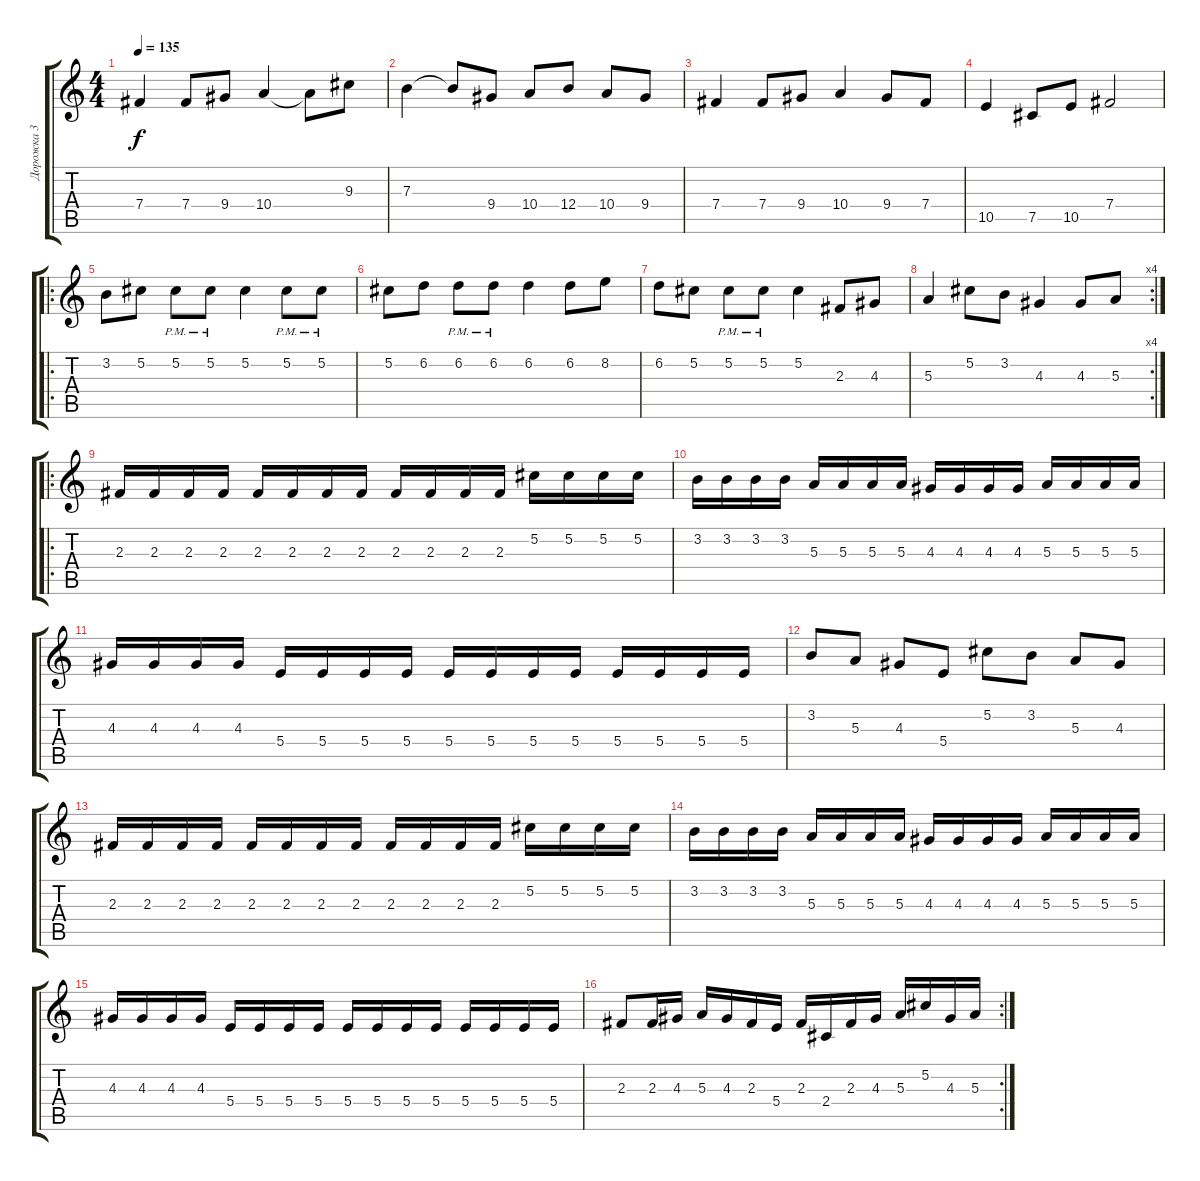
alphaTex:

\track ("Дорожка 3" "Дорожка 3") {instrument overdrivenguitar}
\staff {score tabs}
\tuning (Db4 Ab3 E3 B2 Gb2 Db2) {hide}
\ts (4 4)
\tempo 135
\clef g2
\ks c
7.4.4{dy f} 7.4.8 9.4.8 10.4.4 10.4{t}.8 9.3.8 |
7.3.4 7.3{t}.8 9.4.8 10.4.8 12.4.8 10.4.8 9.4.8 |
7.4.4 7.4.8 9.4.8 10.4.4 9.4.8 7.4.8 |
10.5.4 7.5.8 10.5.8 7.4.2 |
\ro
3.2.8 5.2.8 5.2{pm}.8 5.2{pm}.8 5.2.4 5.2{pm}.8 5.2{pm}.8 |
5.2.8 6.2.8 6.2{pm}.8 6.2{pm}.8 6.2.4 6.2.8 8.2.8 |
6.2.8 5.2.8 5.2{pm}.8 5.2{pm}.8 5.2.4 2.3.8 4.3.8 |
\rc 4
5.3.4 5.2.8 3.2.8 4.3.4 4.3.8 5.3.8 |
\ro
2.3.16 2.3.16 2.3.16 2.3.16 2.3.16 2.3.16 2.3.16 2.3.16 2.3.16 2.3.16 2.3.16 2.3.16 5.2.16 5.2.16 5.2.16 5.2.16 |
3.2.16 3.2.16 3.2.16 3.2.16 5.3.16 5.3.16 5.3.16 5.3.16 4.3.16 4.3.16 4.3.16 4.3.16 5.3.16 5.3.16 5.3.16 5.3.16 |
4.3.16 4.3.16 4.3.16 4.3.16 5.4.16 5.4.16 5.4.16 5.4.16 5.4.16 5.4.16 5.4.16 5.4.16 5.4.16 5.4.16 5.4.16 5.4.16 |
3.2.8 5.3.8 4.3.8 5.4.8 5.2.8 3.2.8 5.3.8 4.3.8 |
2.3.16 2.3.16 2.3.16 2.3.16 2.3.16 2.3.16 2.3.16 2.3.16 2.3.16 2.3.16 2.3.16 2.3.16 5.2.16 5.2.16 5.2.16 5.2.16 |
3.2.16 3.2.16 3.2.16 3.2.16 5.3.16 5.3.16 5.3.16 5.3.16 4.3.16 4.3.16 4.3.16 4.3.16 5.3.16 5.3.16 5.3.16 5.3.16 |
4.3.16 4.3.16 4.3.16 4.3.16 5.4.16 5.4.16 5.4.16 5.4.16 5.4.16 5.4.16 5.4.16 5.4.16 5.4.16 5.4.16 5.4.16 5.4.16 |
\rc 2
2.3.8 2.3.16 4.3.16 5.3.16 4.3.16 2.3.16 5.4.16 2.3.16 2.4.16 2.3.16 4.3.16 5.3.16 5.2.16 4.3.16 5.3.16
